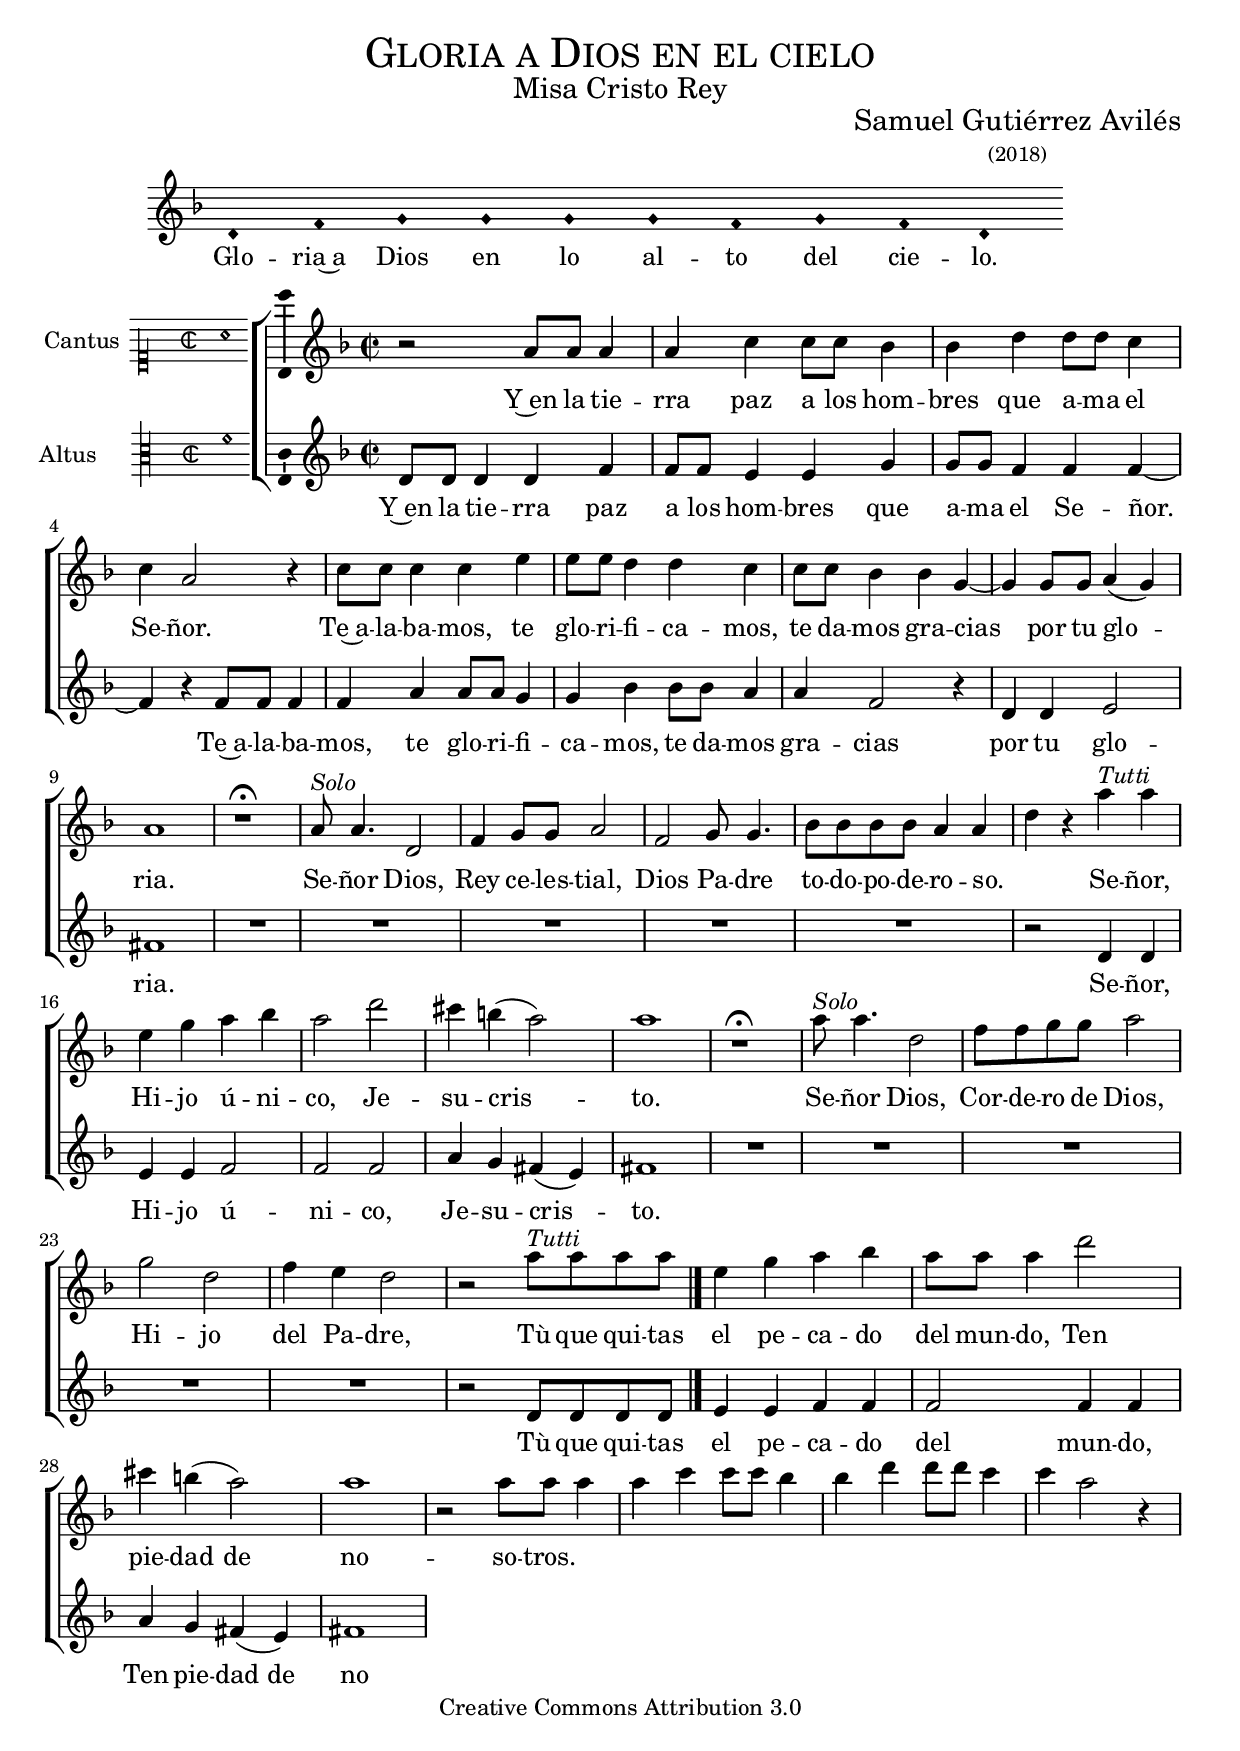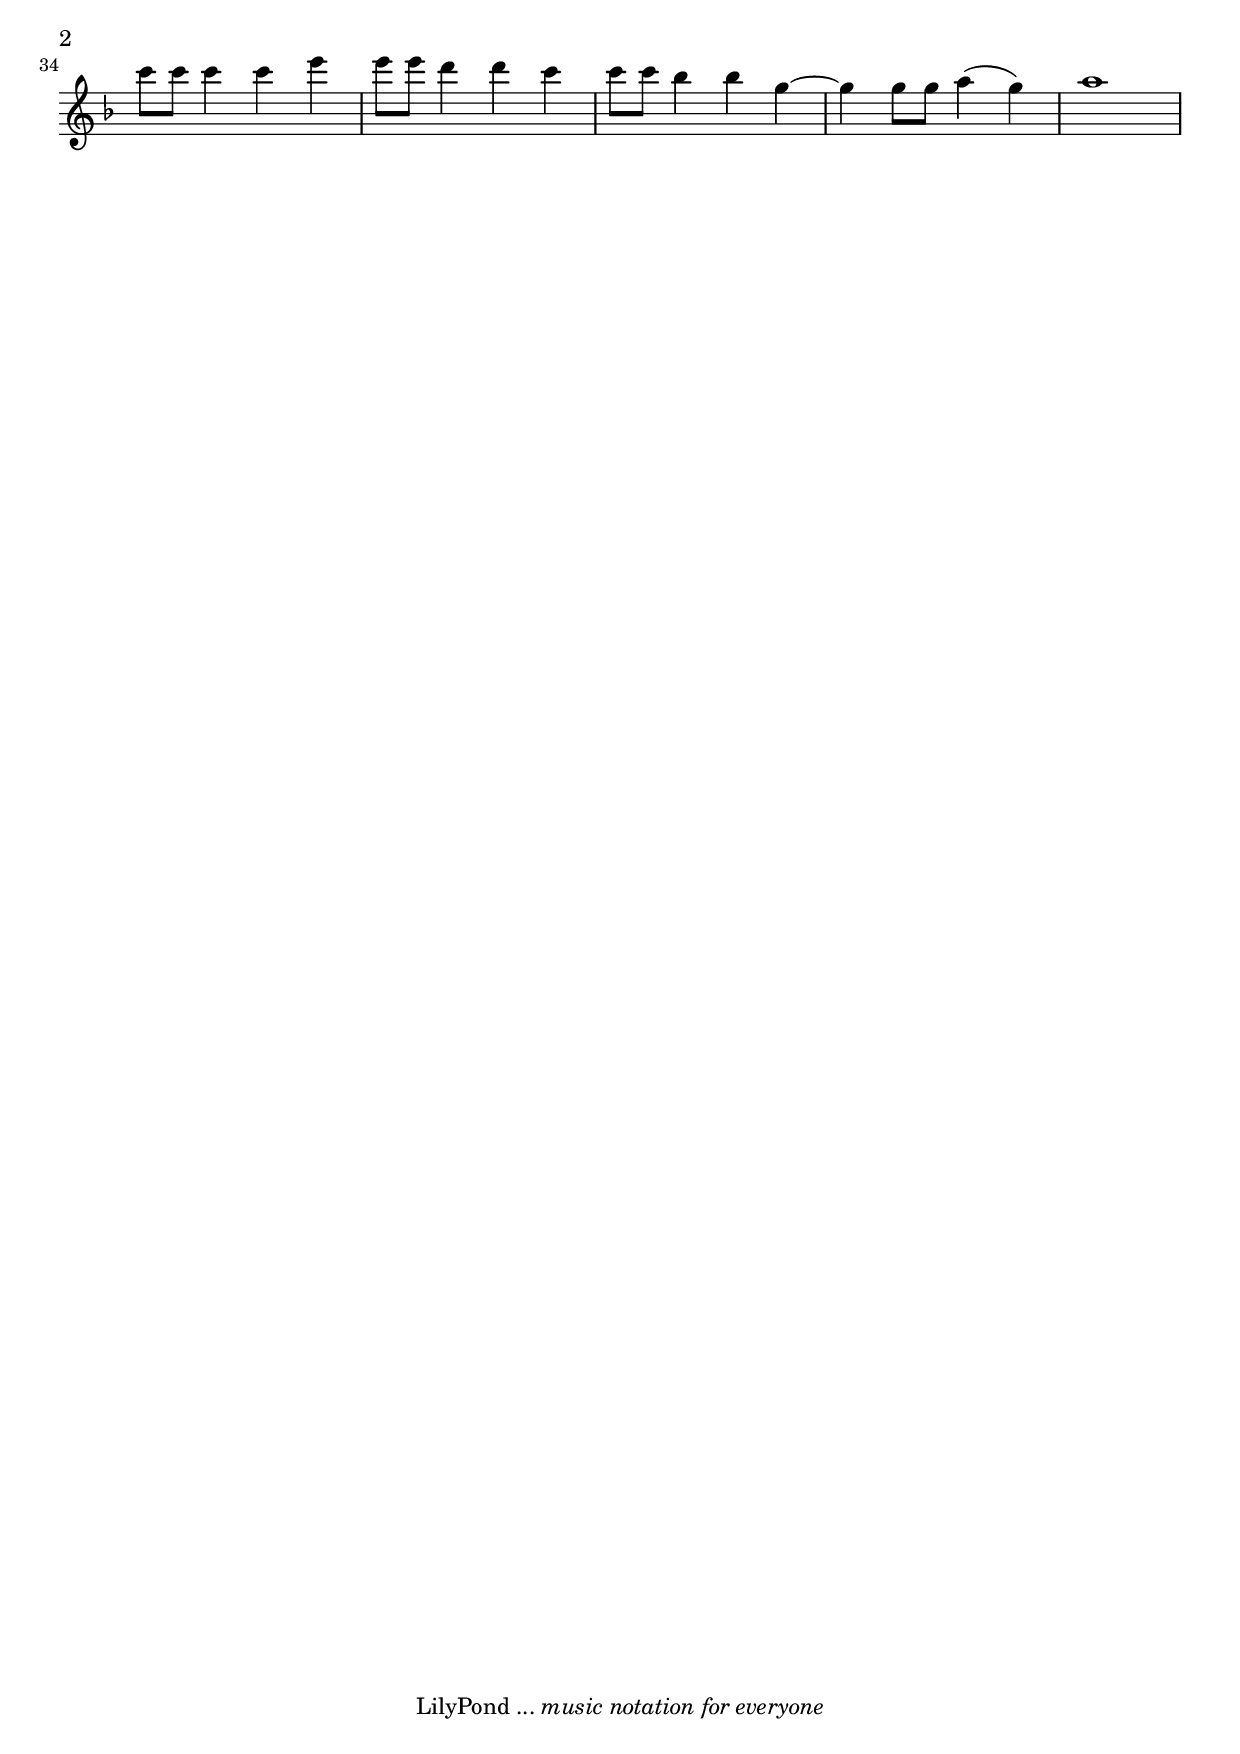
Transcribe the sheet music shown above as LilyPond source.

% ****************************************************************
%	Señor ten piedad v3 - Melodia a modo del renacimiento
%	by serach.sam@
% ****************************************************************
\language "espanol"
\version "2.19.82"

%#(set-global-staff-size 16.4)

% --- Cabecera
\markup { \fill-line { \center-column { \fontsize #5 \smallCaps "Gloria a Dios en el cielo" \fontsize #2 "Misa Cristo Rey" } } }
\markup { \fill-line { " " \center-column { \fontsize #2 "Samuel Gutiérrez Avilés" \small "(2018)" } } }
\header {
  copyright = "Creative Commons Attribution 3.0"
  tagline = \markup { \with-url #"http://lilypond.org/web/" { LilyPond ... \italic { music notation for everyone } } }
  breakbefore = ##t
}

% --- Musica

% --- invocacion
\score{
<<
    \new Voice = "invocacion" {
        \override Staff.TimeSignature.stencil = #'()
        \override Stem.transparent = ##t
        \set Score.timing = ##f
        \override NoteHead.style = #'neomensural        
        \key re \minor
        \relative do' {
            re4 fa sol sol sol sol fa sol fa re
        }
    }
    \new Lyrics \lyricsto "invocacion" {
        \lyricmode {
            Glo -- ria~a Dios en lo al -- to del cie -- lo.
        }
    }
>>
    \layout {
        indent = 1.5 \cm
        line-width = 17\cm
        ragged-right = ##f
    }
}

% --- Parametro globales
global = {
    \tempo 4 = 100
    \key re \minor 
    \time 2/2  
    \skip 1*25
    \bar "|."
}

cantus = \relative do'' {
    r2 la8 la la4 |
    la4 do4 do8 do sib4 |
    sib4 re re8 re do4 |
    do4 la2 r4 |
    do8 do do4 do4 mi4 |
    mi8 mi re4 re4 do4 |
    do8 do sib4 sib4 sol4~ |
    sol4 sol8 sol la4( sol)
    la1 |
    
    r1 \fermata |
    la8^\markup{\italic "Solo"} la4. re,2 |
    fa4 sol8 sol la2 |
    fa2 sol8 sol4. |
    sib8 sib sib sib la4 la4 |
    re4 r la'4^\markup{\italic "Tutti"} la |
    mi sol la sib
    la2 re2 |
    dos4 si( la2 )
    la1
    
    r1 \fermata |
    la8^\markup{\italic "Solo"} la4. re,2 |
    fa8 fa sol8 sol la2 |
    sol2 re2 |
    fa4 mi re2 |
    r2 la'8^\markup{\italic "Tutti"} la la la |
    mi4 sol la sib
    la8 la la4 re2 |
    dos4 si( la2 )
    la1 |
    
    r2 la8 la la4 |
    la4 do4 do8 do sib4 |
    sib4 re re8 re do4 |
    do4 la2 r4 |
    do8 do do4 do4 mi4 |
    mi8 mi re4 re4 do4 |
    do8 do sib4 sib4 sol4~ |
    sol4 sol8 sol la4( sol)
    la1 |
}

altus = \relative do' {
    re8 re re4 re fa |
    fa8 fa mi4 mi sol |
    sol8 sol fa4 fa fa~ |
    fa4 r fa8 fa fa4 |
    fa4 la4 la8 la sol4 |
    sol4 sib4 sib8 sib la4 |
    la4 fa2 r4 |
    re4 re mi2
    fas1 |
    
    R1*5 |
    r2 re4 re |
    mi4 mi fa2 |
    fa fa2 |
    la4 sol fas( mi4) |
    fas1 |
    
    R1*5 |
    r2 re8 re re re |
    mi4 mi fa fa |
    fa2 fa4 fa |
    la4 sol fas( mi4) |
    fas1 |
}

textocantus = \lyricmode{
    Y~en la tie -- rra paz a los hom -- bres que a -- ma el Se -- ñor.
    Te~a -- la -- ba -- mos, te glo -- ri -- fi -- ca -- mos, te da -- mos gra -- cias _ por tu glo -- _ ria.
    
    Se -- ñor Dios, Rey ce -- les -- tial, Dios Pa -- dre to -- do -- po -- de -- ro -- so. _
    Se -- ñor, Hi -- jo ú -- ni -- co, Je -- su -- cris -- _ to.
    
    Se -- ñor Dios, Cor -- de -- ro de Dios, Hi -- jo del Pa -- dre,
    Tù que qui -- tas el pe -- ca -- do del mun -- do, Ten pie -- dad de no -- so -- tros.
}

textoaltus = \lyricmode{
    Y~en la tie -- rra paz a los hom -- bres que a -- ma el Se -- ñor. _
    
    Te~a -- la -- ba -- mos, te glo -- ri -- fi -- ca -- mos, te da -- mos gra -- cias por tu glo -- ria.
    Se -- ñor, Hi -- jo ú -- ni -- co, Je -- su -- cris -- _ to.
    Tù que qui -- tas el pe -- ca -- do del mun -- do, Ten pie -- dad de no -- so -- tros.
}

incipitcantus = \markup {
    \score {
        {
            \set Staff.instrumentName = "Cantus "
            \override NoteHead.style = #'neomensural
            \override Staff.TimeSignature.style = #'neomensural
            \cadenzaOn 
            \clef "petrucci-c1"
            \key do \major
            \time 2/2
            la'1
        } 
        \layout { line-width = 20 indent = 0 }
    }
}

incipitaltus=\markup{
	\score{
		{ 
            \set Staff.instrumentName = "Altus     "
            \override NoteHead.style = #'neomensural 
            \override Staff.TimeSignature.style = #'neomensural
            \cadenzaOn
            \clef "petrucci-c3"
            \key do \major
            \time 2/2
            fa'1
		} 
        \layout { line-width = 20 indent = 0 }
	}
}


\score {
    \new ChoirStaff<<
        \new Staff <<
            \global
            \new Voice = "v1" {
                \set Staff.midiInstrument = #"choir aahs"
                \set Staff.instrumentName = \incipitcantus
                \clef "treble"
                \cantus
            }
            \new Lyrics \lyricsto "v1" { \textocantus }
        >>

        \new Staff <<
            \global
            \new Voice = "v2" {
                \set Staff.midiInstrument = #"choir aahs"
                \set Staff.instrumentName = \incipitaltus
                \clef "treble"
                \altus 
            }
            \new Lyrics \lyricsto "v2" { \textoaltus }
        >>
    >>

    \layout{ 
        \context {
            \Lyrics 
                \override VerticalAxisGroup.staff-affinity = #UP
                \override VerticalAxisGroup.nonstaff-relatedstaff-spacing = #'((basic-distance . 0) (minimum-distance . 0) (padding . 1))
                \override LyricText.font-size = #1.2
                \override LyricHyphen.minimum-distance = #0.5
        }
        \context {
            \Score 
                tempoHideNote = ##t
                \override BarNumber.padding = #2 
        }
        \context {
            \Voice 
                melismaBusyProperties = #'()
        }
        \context {
            \Staff 
                \override VerticalAxisGroup.staff-staff-spacing = #'((basic-distance . 11) (minimum-distance . 0) (padding . 1))
                \consists Ambitus_engraver 
                \override LigatureBracket.padding = #1
        }
    }
    \midi { }
}

% --- Musica
\paper{
    #(set-default-paper-size "letter")
	indent=3.5\cm
}
